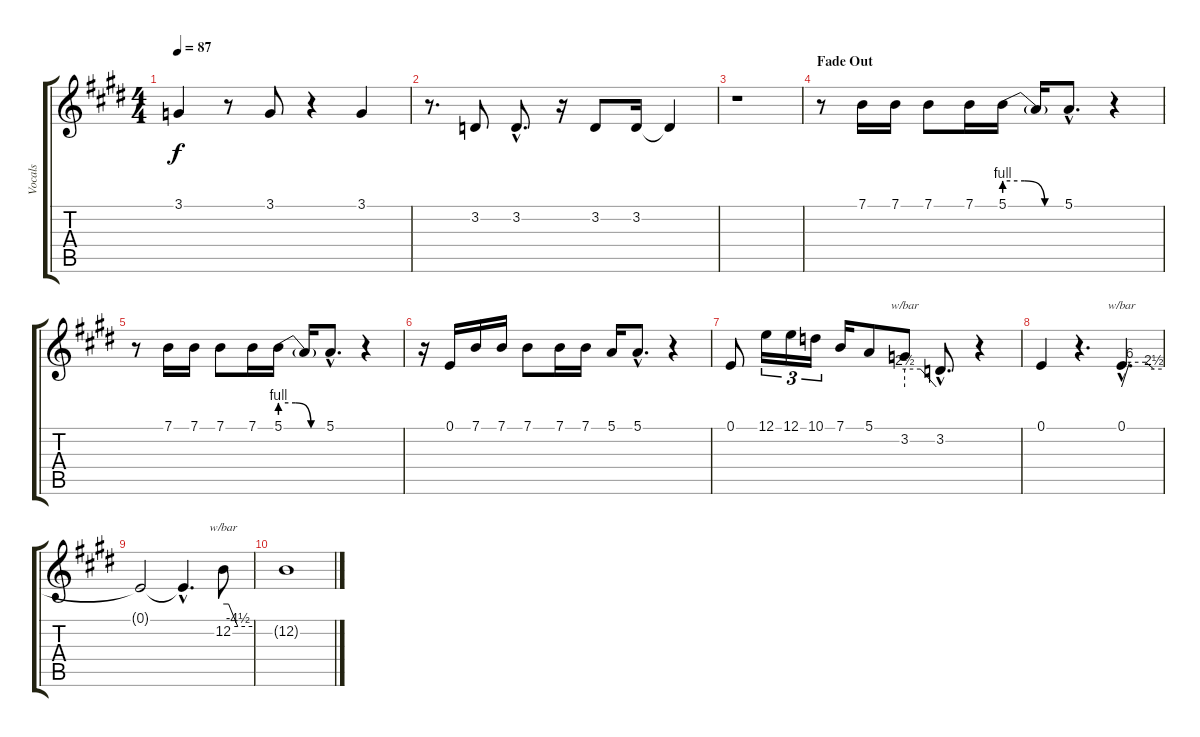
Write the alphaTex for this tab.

\track ("Vocals" "Vocals") {instrument oboe}
\staff {score tabs}
\tuning (E4 B3 G3 D3 A2 E2) {hide}
\ts (4 4)
\tempo 87
\clef g2
\ks e
3.1.4{dy f} r.8 3.1.8 r.4 3.1.4 |
r.8{d} 3.2.8 3.2{hac}.8{d} r.16 3.2.8 3.2.16 3.2{t}.4 |
r.1 |
\section ("" "Fade Out")
r.8{volume 3} 7.1.16 7.1.16 7.1.8 7.1.16 5.1{be (custom 0 4 20 4 40 0 60 0)}.16 5.1{t}.16 5.1{hac}.8{d} r.4 |
r.8 7.1.16 7.1.16 7.1.8 7.1.16 5.1{be (custom 0 4 20 4 40 0 60 0)}.16 5.1{t}.16 5.1{hac}.8{d} r.4 |
r.16 0.1.16 7.1.16 7.1.16 7.1.8 7.1.16 7.1.16 5.1.16 5.1{hac}.8{d} r.4 |
0.1.8 12.1.16{tu (3 2)} 12.1.16{tu (3 2)} 10.1.16{tu (3 2)} 7.1.16 5.1.8 3.2.8{tbe (custom default 0 10 30 10 60 0)} 3.2{hac}.8{d} r.4 |
0.1.4{volume 0} r.4{d} 0.1{hac}.4{d tbe (custom default 0 0 12 24 36 24 48 10 60 10)} |
0.1{t}.2 0.1{hac t}.4{d} 12.2.8{tbe (custom default 0 0 11 0 30 -18 60 -18)} |
12.2{t}.1
